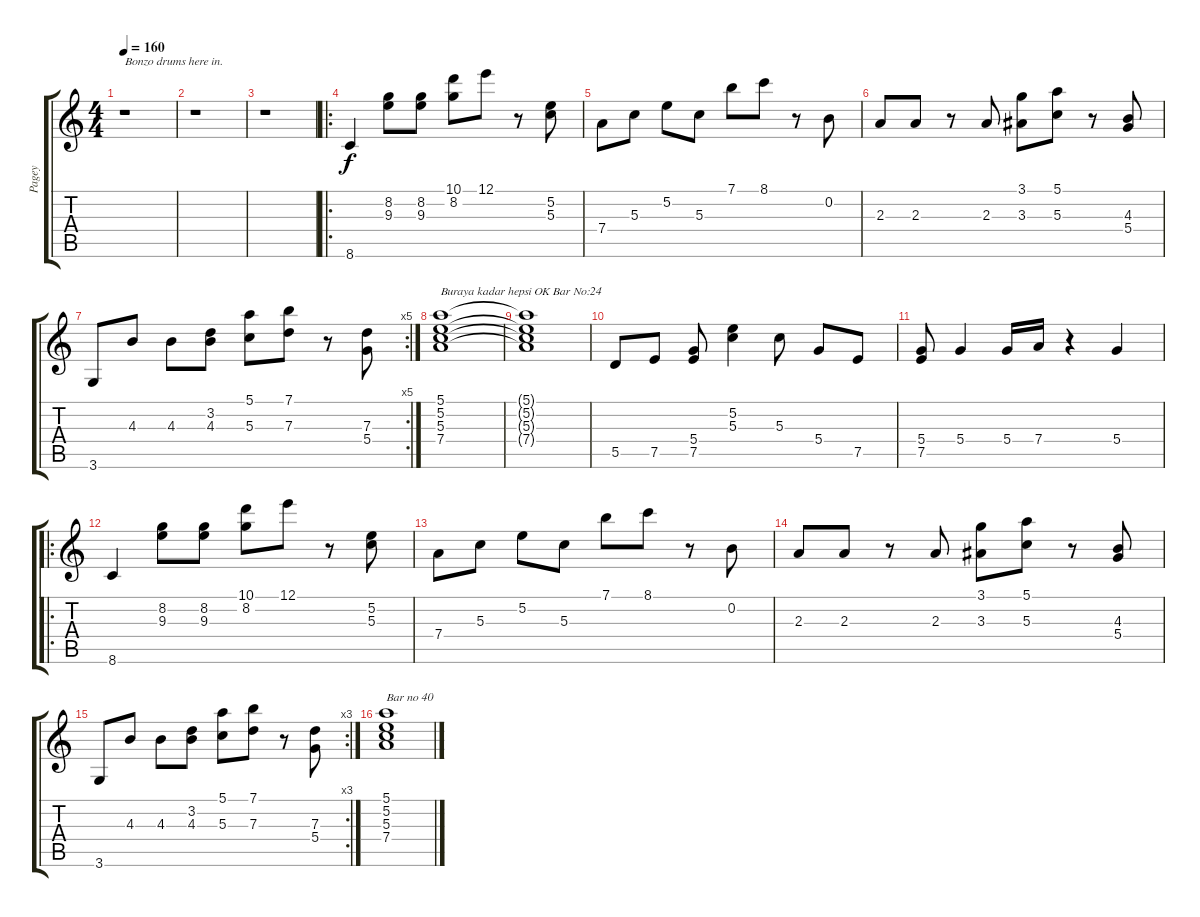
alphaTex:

\track ("Pagey" "Pagey") {instrument electricguitarjazz}
\staff {score tabs}
\tuning (E4 B3 G3 D3 A2 E2) {hide}
\ts (4 4)
\tempo 160
\clef g2
\ks c
r.1{txt "Bonzo drums here in." dy f instrument electricguitarjazz} |
r.1 |
r.1 |
\ro
8.6.4 (8.2 9.3).8 (8.2 9.3).8 (10.1 8.2).8 12.1.8 r.8 (5.2 5.3).8 |
7.4.8 5.3.8 5.2.8 5.3.8 7.1.8 8.1.8 r.8 0.2.8 |
2.3.8 2.3.8 r.8 2.3.8 (3.1 3.3).8 (5.1 5.3).8 r.8 (4.3 5.4).8 |
\rc 5
3.6.8 4.3.8 4.3.8 (3.2 4.3).8 (5.1 5.3).8 (7.1 7.3).8 r.8 (7.3 5.4).8 |
(5.1 5.2 5.3 7.4).1{txt "Buraya kadar hepsi OK Bar No:24"} |
(5.1{t} 5.2{t} 5.3{t} 7.4{t}).1 |
5.5.8 7.5.8 (5.4 7.5).8 (5.2 5.3).4 5.3.8 5.4.8 7.5.8 |
(5.4 7.5).8 5.4.4 5.4.16 7.4.16 r.4 5.4.4 |
\ro
8.6.4 (8.2 9.3).8 (8.2 9.3).8 (10.1 8.2).8 12.1.8 r.8 (5.2 5.3).8 |
7.4.8 5.3.8 5.2.8 5.3.8 7.1.8 8.1.8 r.8 0.2.8 |
2.3.8 2.3.8 r.8 2.3.8 (3.1 3.3).8 (5.1 5.3).8 r.8 (4.3 5.4).8 |
\rc 3
3.6.8 4.3.8 4.3.8 (3.2 4.3).8 (5.1 5.3).8 (7.1 7.3).8 r.8 (7.3 5.4).8 |
(5.1 5.2 5.3 7.4).1{txt "Bar no 40"}
